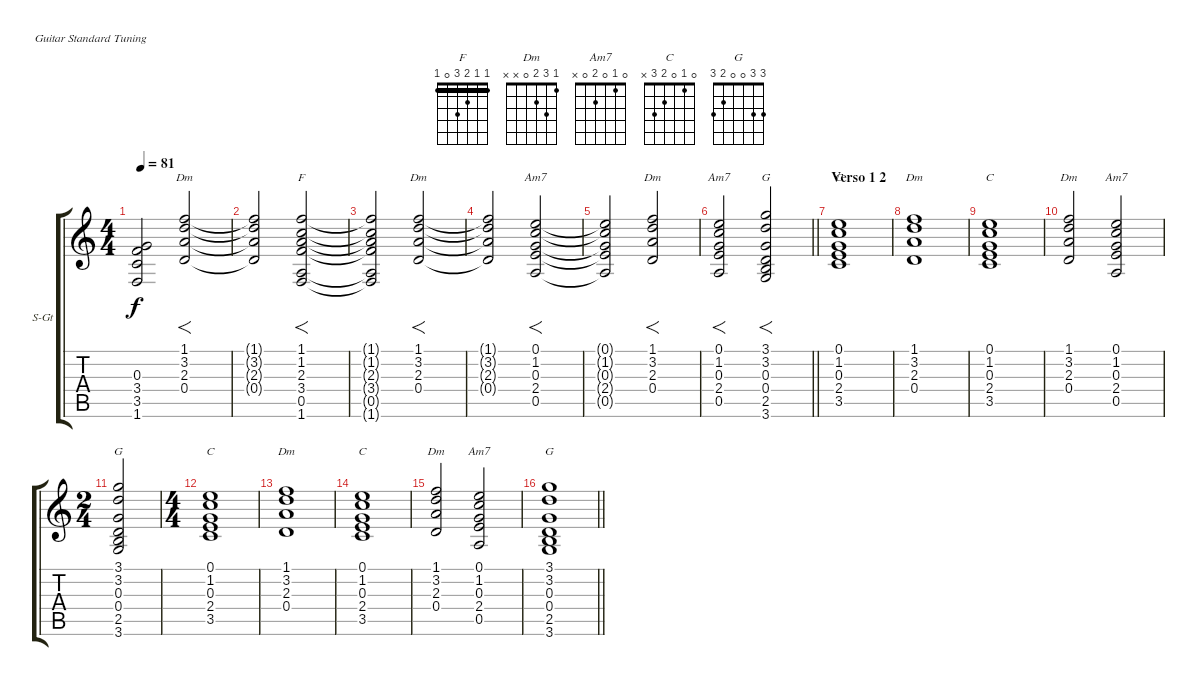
\bracketExtendMode groupsimilarinstruments
\firstSystemTrackNameOrientation horizontal
\otherSystemsTrackNameOrientation horizontal
\track ("Tast Synth" "S-Gt") {instrument fx7echoes}
\staff {score tabs}
\tuning (E4 B3 G3 D3 A2 E2)
\displaytranspose 12
\chord ("F" 1 1 2 3 0 1) {showfingering false barre 1}
\chord ("Dm" 1 3 2 0 x x) {showfingering false}
\chord ("Am7" 0 1 0 2 0 x) {showfingering false}
\chord ("C" 0 1 0 2 3 x) {showfingering false}
\chord ("G" 3 3 0 0 2 3) {showfingering false}
\ts (4 4)
\tempo 81
\clef g2
\ks c
(0.3{t} 3.4{t} 3.5{t} 1.6{t}).2{dy f} (1.1 3.2 2.3 0.4).2{f ch "Dm"} |
(1.1{t} 3.2{t} 2.3{t} 0.4{t}).2 (1.1 1.2 2.3 3.4 0.5 1.6).2{f ch "F"} |
(1.1{t} 1.2{t} 2.3{t} 3.4{t} 0.5{t} 1.6{t}).2 (1.1 3.2 2.3 0.4).2{f ch "Dm"} |
(1.1{t} 3.2{t} 2.3{t} 0.4{t}).2 (0.1 1.2 0.3 2.4 0.5).2{f ch "Am7"} |
(0.1{t} 1.2{t} 0.3{t} 2.4{t} 0.5{t}).2 (1.1 3.2 2.3 0.4).2{f ch "Dm"} |
\barLineRight lightlight
(0.1 1.2 0.3 2.4 0.5).2{f ch "Am7"} (3.1 3.2 0.3 0.4 2.5 3.6).2{f ch "G"} |
\section ("" "Verso 1 2")
(0.1 1.2 0.3 2.4 3.5).1{ch "C"} |
(1.1 3.2 2.3 0.4).1{ch "Dm"} |
(0.1 1.2 0.3 2.4 3.5).1{ch "C"} |
(1.1 3.2 2.3 0.4).2{ch "Dm"} (0.1 1.2 0.3 2.4 0.5).2{ch "Am7"} |
\ts (2 4)
\beaming (8 2 2)
(3.1 3.2 0.3 0.4 2.5 3.6).2{ch "G"} |
\ts (4 4)
\beaming (8 2 2 2 2)
(0.1 1.2 0.3 2.4 3.5).1{ch "C"} |
(1.1 3.2 2.3 0.4).1{ch "Dm"} |
(0.1 1.2 0.3 2.4 3.5).1{ch "C"} |
(1.1 3.2 2.3 0.4).2{ch "Dm"} (0.1 1.2 0.3 2.4 0.5).2{ch "Am7"} |
\barLineRight lightlight
(3.1 3.2 0.3 0.4 2.5 3.6).1{ch "G"}
